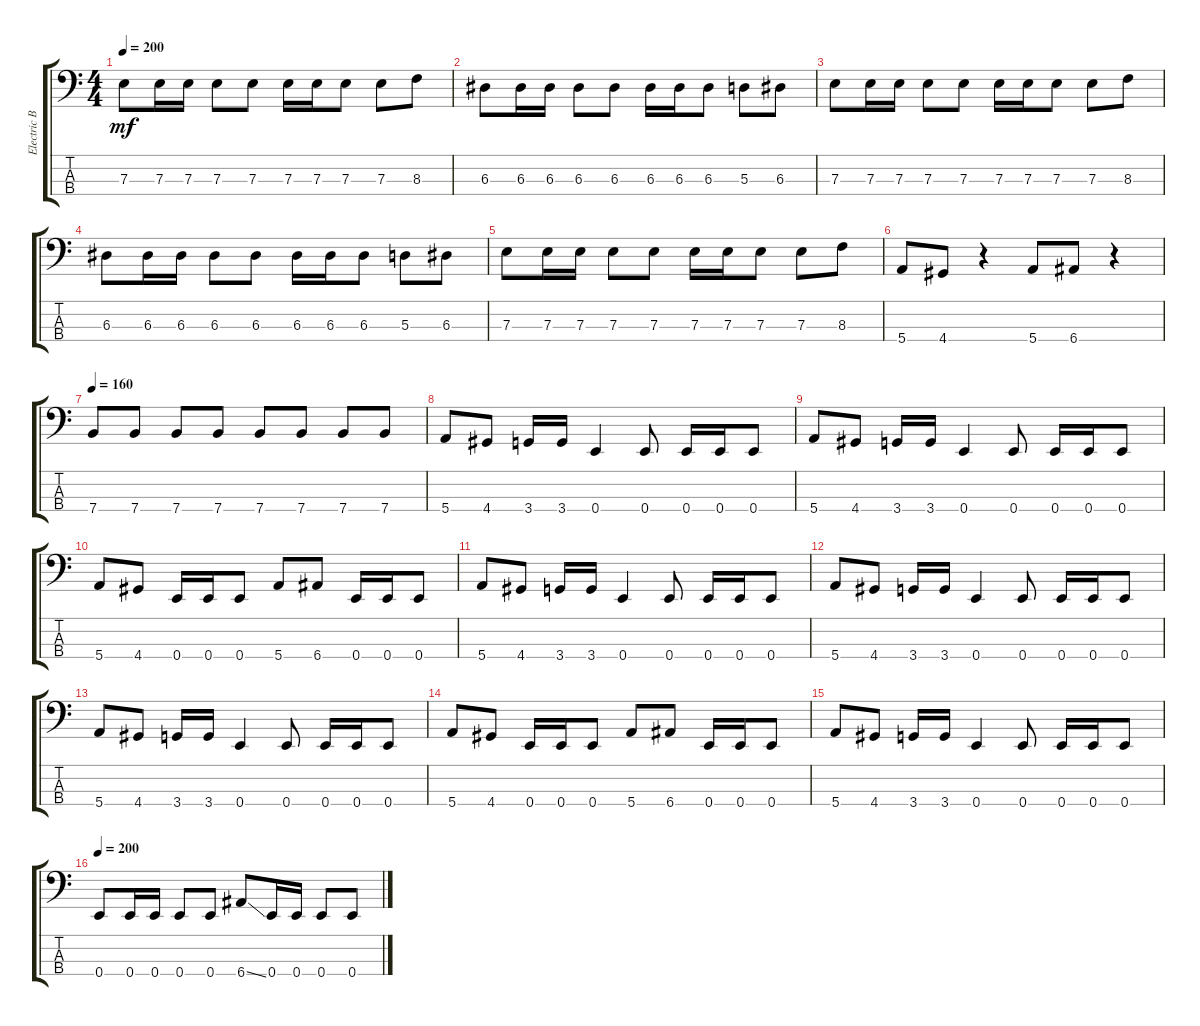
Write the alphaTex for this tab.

\track ("Electric Bass" "Electric B") {instrument electricbassfinger}
\staff {score tabs}
\tuning (G2 D2 A1 E1) {hide}
\ts (4 4)
\tempo 200
\clef f4
\ks c
7.3.8{dy mf} 7.3.16 7.3.16 7.3.8 7.3.8 7.3.16 7.3.16 7.3.8 7.3.8 8.3.8 |
6.3.8 6.3.16 6.3.16 6.3.8 6.3.8 6.3.16 6.3.16 6.3.8 5.3.8 6.3.8 |
7.3.8 7.3.16 7.3.16 7.3.8 7.3.8 7.3.16 7.3.16 7.3.8 7.3.8 8.3.8 |
6.3.8 6.3.16 6.3.16 6.3.8 6.3.8 6.3.16 6.3.16 6.3.8 5.3.8 6.3.8 |
7.3.8 7.3.16 7.3.16 7.3.8 7.3.8 7.3.16 7.3.16 7.3.8 7.3.8 8.3.8 |
5.4.8 4.4.8 r.4 5.4.8 6.4.8 r.4 |
\tempo 160
7.4.8 7.4.8 7.4.8 7.4.8 7.4.8 7.4.8 7.4.8 7.4.8 |
5.4.8 4.4.8 3.4.16 3.4.16 0.4.4 0.4.8 0.4.16 0.4.16 0.4.8 |
5.4.8 4.4.8 3.4.16 3.4.16 0.4.4 0.4.8 0.4.16 0.4.16 0.4.8 |
5.4.8 4.4.8 0.4.16 0.4.16 0.4.8 5.4.8 6.4.8 0.4.16 0.4.16 0.4.8 |
5.4.8 4.4.8 3.4.16 3.4.16 0.4.4 0.4.8 0.4.16 0.4.16 0.4.8 |
5.4.8 4.4.8 3.4.16 3.4.16 0.4.4 0.4.8 0.4.16 0.4.16 0.4.8 |
5.4.8 4.4.8 3.4.16 3.4.16 0.4.4 0.4.8 0.4.16 0.4.16 0.4.8 |
5.4.8 4.4.8 0.4.16 0.4.16 0.4.8 5.4.8 6.4.8 0.4.16 0.4.16 0.4.8 |
5.4.8 4.4.8 3.4.16 3.4.16 0.4.4 0.4.8 0.4.16 0.4.16 0.4.8 |
\tempo 200
0.4.8 0.4.16 0.4.16 0.4.8 0.4.8 6.4{ss}.8 0.4.16 0.4.16 0.4.8 0.4.8
